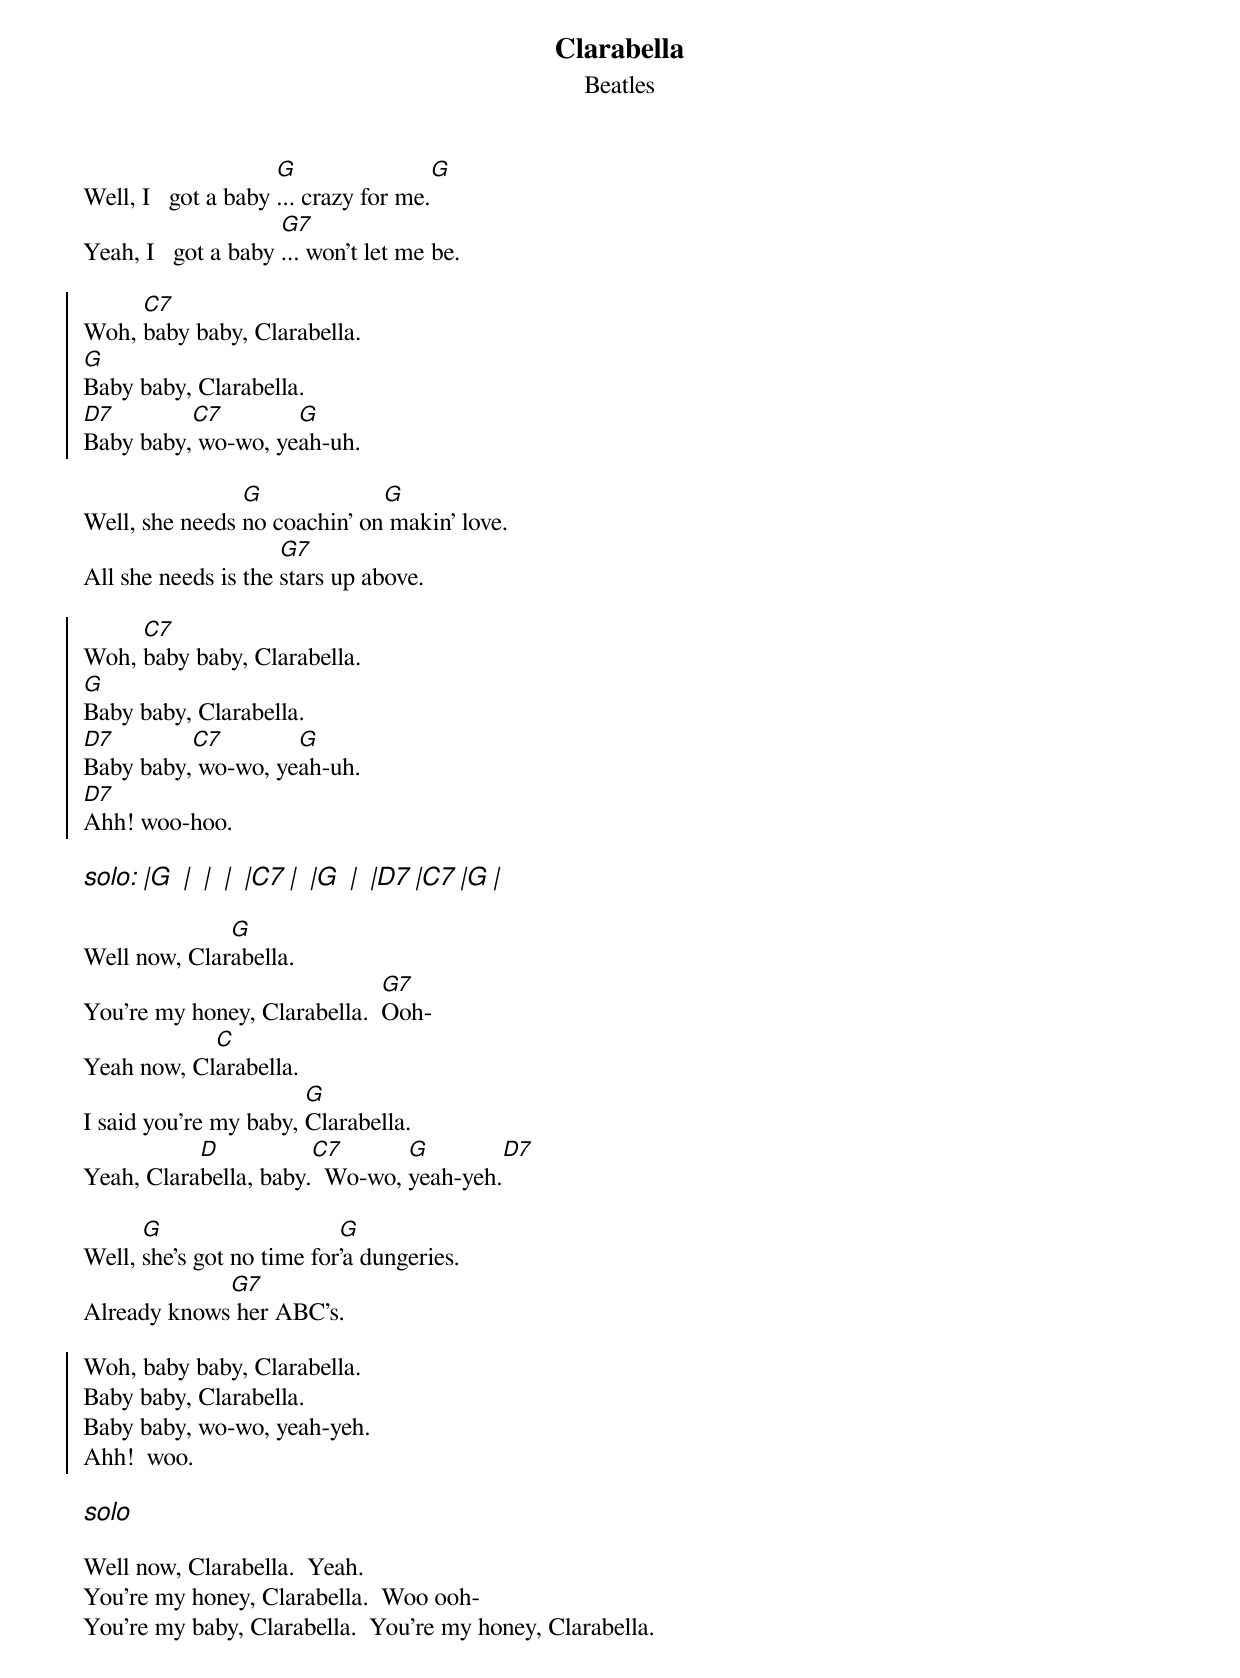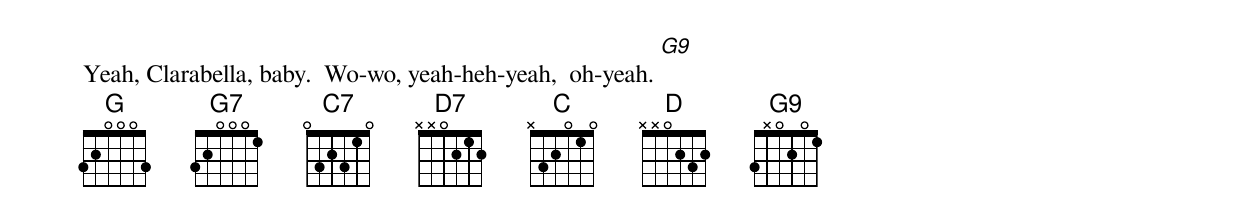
{t: Clarabella}
{st: Beatles}
Well, I   got a baby [G]... crazy for me.[G]
Yeah, I   got a baby [G7]... won't let me be.

{soc}
Woh, [C7]baby baby, Clarabella.
[G]Baby baby, Clarabella.
[D7]Baby baby,[C7] wo-wo, ye[G]ah-uh.
{eoc}

Well, she needs [G]no coachin' on[G] makin' love.
All she needs is the [G7]stars up above.

{soc}
Woh, [C7]baby baby, Clarabella.
[G]Baby baby, Clarabella.
[D7]Baby baby,[C7] wo-wo, ye[G]ah-uh.
[D7]Ahh! woo-hoo.
{eoc}

{ci: solo: |G  |  |  |  |C7 |  |G  |  |D7 |C7 |G |}

Well now, Clar[G]abella.
You're my honey, Clarabella.  [G7]Ooh-
Yeah now, Cl[C]arabella.
I said you're my baby, [G]Clarabella.
Yeah, Clara[D]bella, baby.[C7]  Wo-wo, [G]yeah-yeh.[D7]

Well, [G]she's got no time for[G]'a dungeries.
Already knows[G7] her ABC's.

{soc}
Woh, baby baby, Clarabella.
Baby baby, Clarabella.
Baby baby, wo-wo, yeah-yeh.
Ahh!  woo.
{eoc}

{ci: solo}

Well now, Clarabella.  Yeah.
You're my honey, Clarabella.  Woo ooh-
You're my baby, Clarabella.  You're my honey, Clarabella.
Yeah, Clarabella, baby.  Wo-wo, yeah-heh-yeah,  oh-yeah. [G9]
